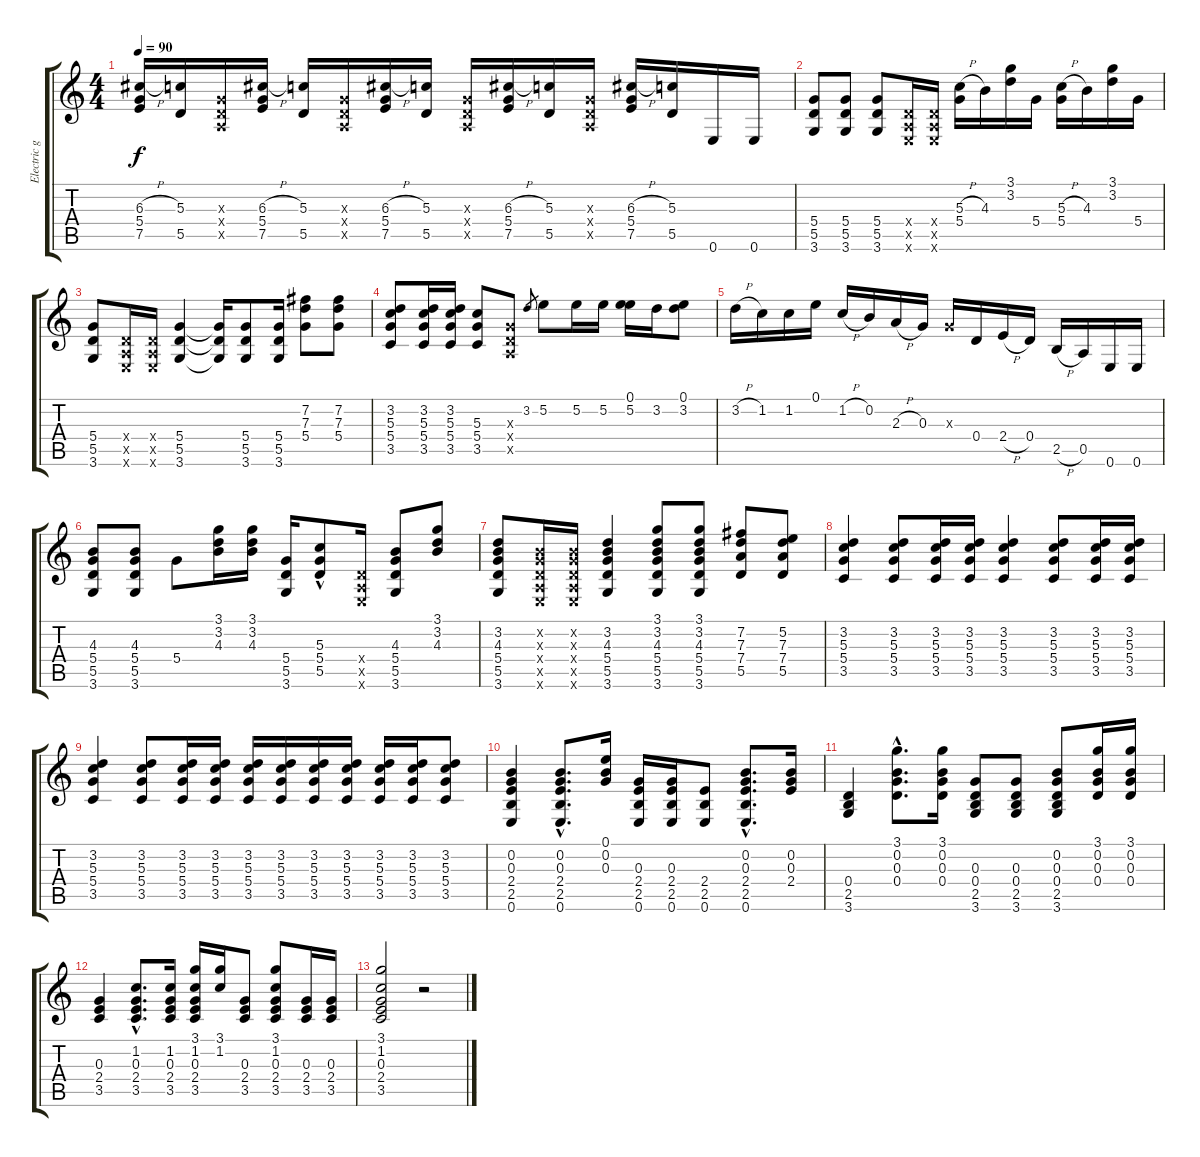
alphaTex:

\track ("Electric guitar" "Electric g") {instrument distortionguitar}
\staff {score tabs}
\tuning (E4 B3 G3 D3 A2 E2) {hide}
\ts (4 4)
\tempo 90
\clef g2
\ks c
(6.3{h} 5.4 7.5).16{dy f} (5.3 5.5).16 (0.3{x} 0.4{x} 0.5{x}).16 (6.3{h} 5.4 7.5).16 (5.3 5.5).16 (0.3{x} 0.4{x} 0.5{x}).16 (6.3{h} 5.4 7.5).16 (5.3 5.5).16 (0.3{x} 0.4{x} 0.5{x}).16 (6.3{h} 5.4 7.5).16 (5.3 5.5).16 (0.3{x} 0.4{x} 0.5{x}).16 (6.3{h} 5.4 7.5).16 (5.3 5.5).16 0.6.16 0.6.16 |
(5.4 5.5 3.6).8 (5.4 5.5 3.6).8 (5.4 5.5 3.6).8 (0.4{x} 0.5{x} 0.6{x}).16 (0.4{x} 0.5{x} 0.6{x}).16 (5.3{h} 5.4).16 4.3.16 (3.1 3.2).16 5.4.16 (5.3{h} 5.4).16 4.3.16 (3.1 3.2).16 5.4.16 |
(5.4 5.5 3.6).8 (0.4{x} 0.5{x} 0.6{x}).16 (0.4{x} 0.5{x} 0.6{x}).16 (5.4 5.5 3.6).4 (5.4{t} 5.5{t} 3.6{t}).16 (5.4 5.5 3.6).8 (5.4 5.5 3.6).16 (7.2 7.3 5.4).8 (7.2 7.3 5.4).8 |
(3.2 5.3 5.4 3.5).8 (3.2 5.3 5.4 3.5).16 (3.2 5.3 5.4 3.5).16 (5.3 5.4 3.5).8 (0.3{x} 0.4{x} 0.5{x}).8 3.2.8{gr} 5.2.8 5.2.16 5.2.16 (0.1 5.2).16 3.2.16 (0.1 3.2).8 |
3.2{h}.16 1.2.16 1.2.16 0.1.16 1.2{h}.16 0.2.16 2.3{h}.16 0.3.16 0.3{x}.16 0.4.16 2.4{h}.16 0.4.16 2.5{h}.16 0.5.16 0.6.16 0.6.16 |
(4.3 5.4 5.5 3.6).8 (4.3 5.4 5.5 3.6).8 5.4.8 (3.1 3.2 4.3).16 (3.1 3.2 4.3).16 (5.4 5.5 3.6).16 (5.3{hac} 5.4{hac} 5.5{hac}).8 (0.4{x} 0.5{x} 0.6{x}).16 (4.3 5.4 5.5 3.6).8 (3.1 3.2 4.3).8 |
(3.2 4.3 5.4 5.5 3.6).8 (0.2{x} 0.3{x} 0.4{x} 0.5{x} 0.6{x}).16 (0.2{x} 0.3{x} 0.4{x} 0.5{x} 0.6{x}).16 (3.2 4.3 5.4 5.5 3.6).4 (3.1 3.2 4.3 5.4 5.5 3.6).8 (3.1 3.2 4.3 5.4 5.5 3.6).8 (7.2 7.3 7.4 5.5).8 (5.2 7.3 7.4 5.5).8 |
(3.2 5.3 5.4 3.5).4 (3.2 5.3 5.4 3.5).8 (3.2 5.3 5.4 3.5).16 (3.2 5.3 5.4 3.5).16 (3.2 5.3 5.4 3.5).4 (3.2 5.3 5.4 3.5).8 (3.2 5.3 5.4 3.5).16 (3.2 5.3 5.4 3.5).16 |
(3.2 5.3 5.4 3.5).4 (3.2 5.3 5.4 3.5).8 (3.2 5.3 5.4 3.5).16 (3.2 5.3 5.4 3.5).16 (3.2 5.3 5.4 3.5).16 (3.2 5.3 5.4 3.5).16 (3.2 5.3 5.4 3.5).16 (3.2 5.3 5.4 3.5).16 (3.2 5.3 5.4 3.5).16 (3.2 5.3 5.4 3.5).16 (3.2 5.3 5.4 3.5).8 |
(0.2 0.3 2.4 2.5 0.6).4 (0.2{hac} 0.3{hac} 2.4{hac} 2.5{hac} 0.6{hac}).8{d} (0.1 0.2 0.3).16 (0.3 2.4 2.5 0.6).16 (0.3 2.4 2.5 0.6).16 (2.4 2.5 0.6).8 (0.2{hac} 0.3{hac} 2.4{hac} 2.5{hac} 0.6{hac}).8{d} (0.2 0.3 2.4).16 |
(0.4 2.5 3.6).4 (3.1{hac} 0.2{hac} 0.3{hac} 0.4{hac}).8{d} (3.1 0.2 0.3 0.4).16 (0.3 0.4 2.5 3.6).8 (0.3 0.4 2.5 3.6).8 (0.2 0.3 0.4 2.5 3.6).8 (3.1 0.2 0.3 0.4).16 (3.1 0.2 0.3 0.4).16 |
(0.3 2.4 3.5).4 (1.2{hac} 0.3{hac} 2.4{hac} 3.5{hac}).8{d} (1.2 0.3 2.4 3.5).16 (3.1 1.2 0.3 2.4 3.5).16 (3.1 1.2).16 (0.3 2.4 3.5).8 (3.1 1.2 0.3 2.4 3.5).8 (0.3 2.4 3.5).16 (0.3 2.4 3.5).16 |
(3.1 1.2 0.3 2.4 3.5).2 r.2
